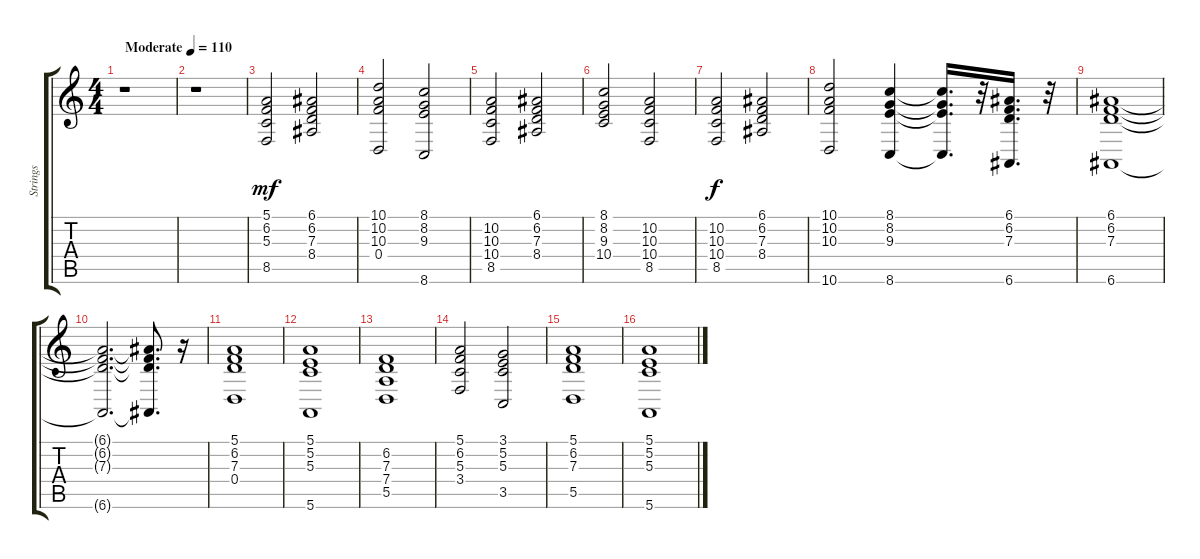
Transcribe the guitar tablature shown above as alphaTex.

\track ("Strings             " "Strings   ") {instrument stringensemble1}
\staff {score tabs}
\tuning (E4 B3 G3 D3 A2 E2) {hide}
\ts (4 4)
\tempo (110 "Moderate")
\clef g2
\ks c
r.1{dy mf instrument stringensemble1} |
r.1 |
(5.1 6.2 5.3 8.5).2{volume 12} (6.1 6.2 7.3 8.4).2 |
(10.1 10.2 10.3 0.4).2 (8.1 8.2 9.3 8.6).2 |
(10.2 10.3 10.4 8.5).2 (6.1 6.2 7.3 8.4).2 |
(8.1 8.2 9.3 10.4).2 (10.2 10.3 10.4 8.5).2 |
(10.2 10.3 10.4 8.5).2{dy f} (6.1 6.2 7.3 8.4).2 |
(10.1 10.2 10.3 10.6).2 (8.1 8.2 9.3 8.6).4 (8.1{t} 8.2{t} 9.3{t} 8.6{t}).16{d} r.32 (6.1 6.2 7.3 6.6).16{d} r.32 |
(6.1 6.2 7.3 6.6).1 |
(6.1{t} 6.2{t} 7.3{t} 6.6{t}).2{d} (6.1{t} 6.2{t} 7.3{t} 6.6{t}).8{d} r.16 |
(5.1 6.2 7.3 0.4).1 |
(5.1 5.2 5.3 5.6).1 |
(6.2 7.3 7.4 5.5).1 |
(5.1 6.2 5.3 3.4).2 (3.1 5.2 5.3 3.5).2 |
(5.1 6.2 7.3 5.5).1 |
(5.1 5.2 5.3 5.6).1
